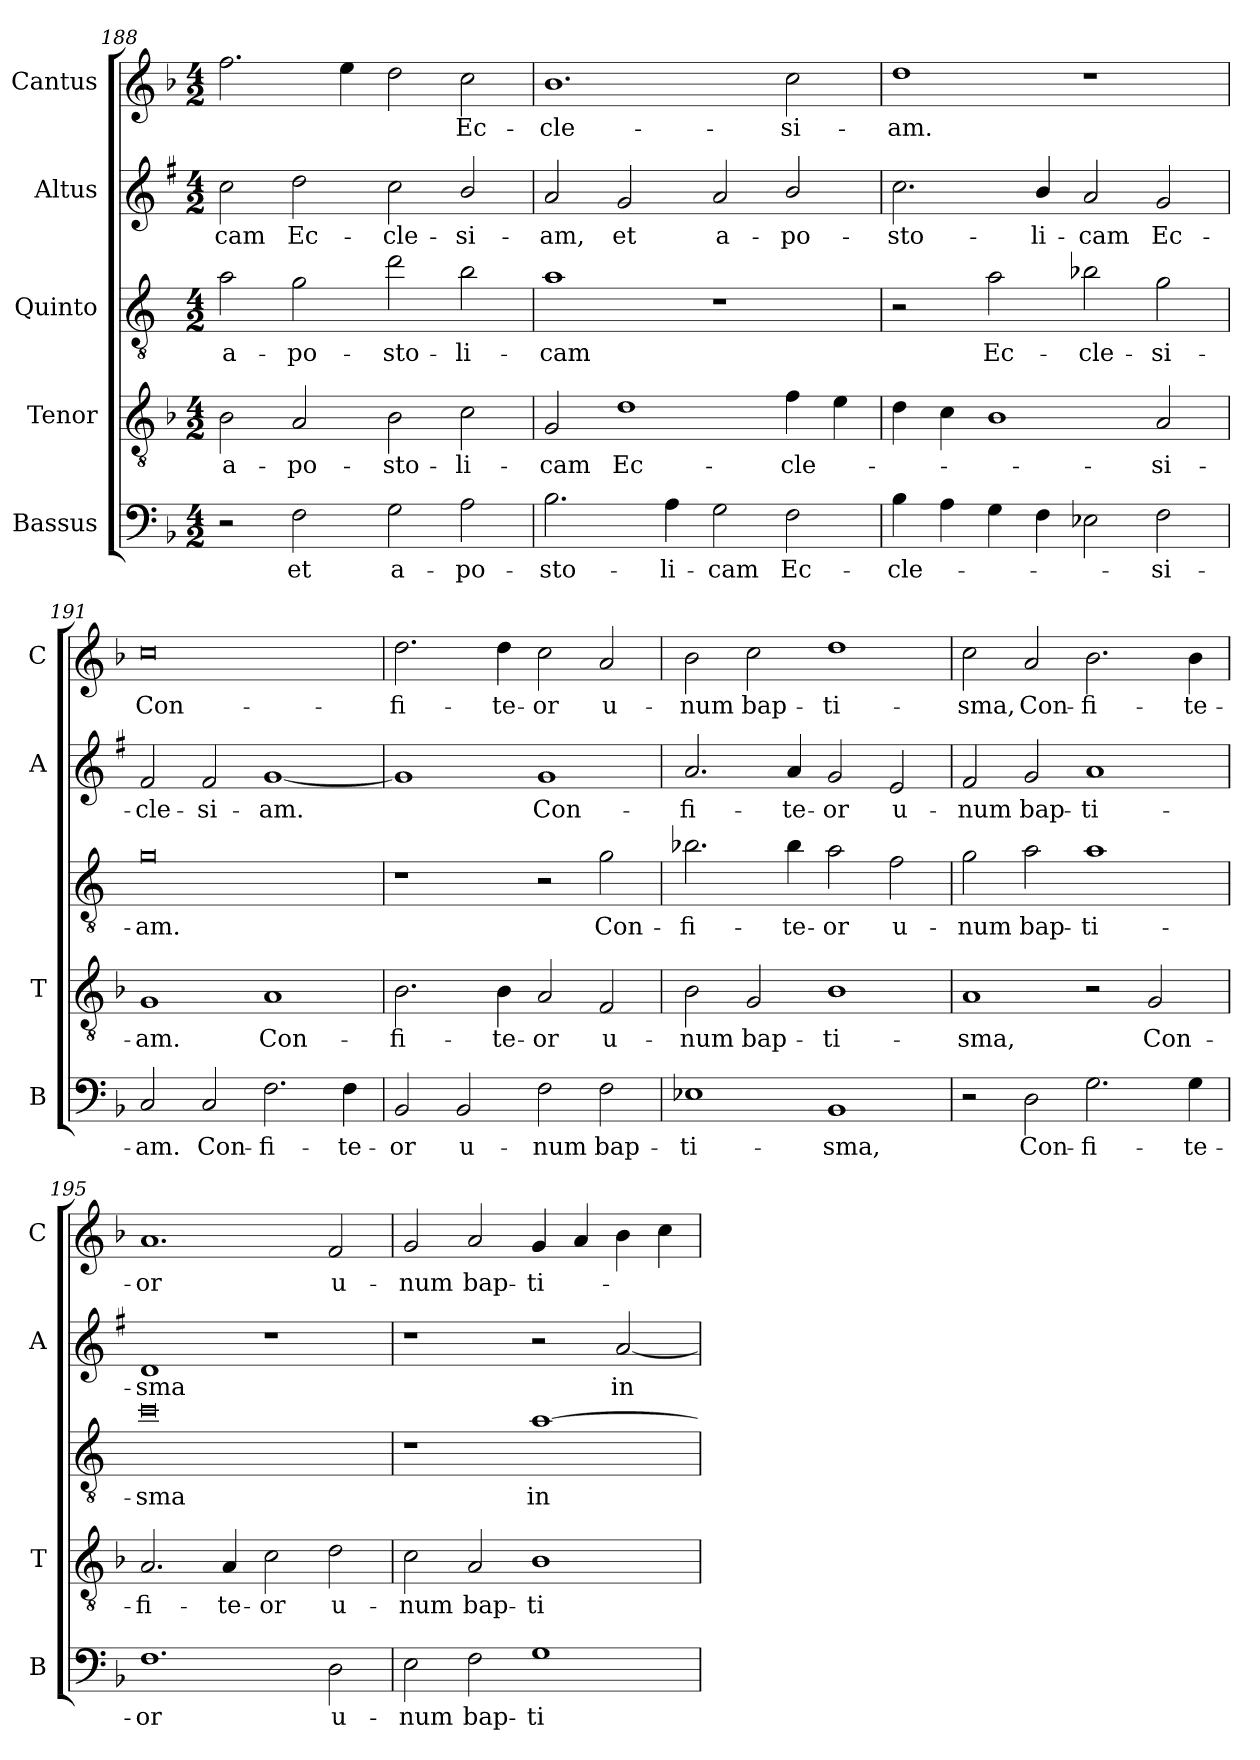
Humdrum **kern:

**kern	**text	**kern	**text	**kern	**text	**kern	**text	**kern	**text
*part5	*part5	*part4	*part4	*part3	*part3	*part2	*part2	*part1	*part1
*staff5	*staff5	*staff4	*staff4	*staff3	*staff3	*staff2	*staff2	*staff1	*staff1
*I"Bassus	*	*I"Tenor	*	*I"Quinto	*	*I"Altus	*	*I"Cantus	*
*I'B	*	*I'T	*	*	*	*I'A	*	*I'C	*
*clefF4	*	*clefGv2	*	*clefGv2	*	*clefG2	*	*clefG2	*
*	*	*	*	*ITrd4c7	*	*ITrd1c2	*	*	*
*k[b-]	*	*k[b-]	*	*k[b-]	*	*k[b-]	*	*k[b-]	*
*F:	*	*F:	*	*F:	*	*F:	*	*F:	*
*M4/2	*	*M4/2	*	*M4/2	*	*M4/2	*	*M4/2	*
=188	=188	=188	=188	=188	=188	=188	=188	=188	=188
!	!	!	!LO:LY:b	!	!LO:LY:b	!	!LO:LY:b	!	!
2r	.	2B-\	a-	2d\	a-	2b-\	-cam	2.ff\	.
!	!LO:LY:b	!	!LO:LY:b	!	!LO:LY:b	!	!LO:LY:b	!	!
2F\	et	2A/	-po-	2c\	-po-	2cc\	Ec-	.	.
.	.	.	.	.	.	.	.	4ee\	.
!	!LO:LY:b	!	!LO:LY:b	!	!LO:LY:b	!	!LO:LY:b	!	!
2G\	a-	2B-\	-sto-	2g\	-sto-	2b-\	-cle-	2dd\	.
!	!LO:LY:b	!	!LO:LY:b	!	!LO:LY:b	!	!LO:LY:b	!	!LO:LY:b
2A\	-po-	2c\	-li-	2e\	-li-	2a/	-si-	2cc\	Ec-
=189	=189	=189	=189	=189	=189	=189	=189	=189	=189
!	!LO:LY:b	!	!LO:LY:b	!	!LO:LY:b	!	!LO:LY:b	!	!LO:LY:b
2.B-\	-sto-	2G/	-cam	1d	-cam	2g/	-am,	1.b-	-cle-
!	!	!	!LO:LY:b	!	!	!	!LO:LY:b	!	!
.	.	1d	Ec-	.	.	2f/	et	.	.
!	!LO:LY:b	!	!	!	!	!	!	!	!
4A\	-li-	.	.	.	.	.	.	.	.
!	!LO:LY:b	!	!	!	!	!	!LO:LY:b	!	!
2G\	-cam	.	.	1r	.	2g/	a-	.	.
!	!LO:LY:b	!	!LO:LY:b	!	!	!	!LO:LY:b	!	!LO:LY:b
2F\	Ec-	4f\	-cle-	.	.	2a/	-po-	2cc\	-si-
.	.	4e\	.	.	.	.	.	.	.
=190	=190	=190	=190	=190	=190	=190	=190	=190	=190
!	!LO:LY:b	!	!	!	!	!	!LO:LY:b	!	!LO:LY:b
4B-\	-cle-	4d\	.	2r	.	2.b-\	-sto-	1dd	-am.
4A\	.	4c\	.	.	.	.	.	.	.
!	!	!	!	!	!LO:LY:b	!	!	!	!
4G\	.	1B-	.	2d\	Ec-	.	.	.	.
!	!	!	!	!	!	!	!LO:LY:b	!	!
4F\	.	.	.	.	.	4a/	-li-	.	.
!	!	!	!	!	!LO:LY:b	!	!LO:LY:b	!	!
2E-X\	.	.	.	2e-X\	-cle-	2g/	-cam	1r	.
!	!LO:LY:b	!	!LO:LY:b	!	!LO:LY:b	!	!LO:LY:b	!	!
2F\	-si-	2A/	-si-	2c\	-si-	2f/	Ec-	.	.
=191	=191	=191	=191	=191	=191	=191	=191	=191	=191
!	!LO:LY:b	!	!LO:LY:b	!	!LO:LY:b	!	!LO:LY:b	!	!LO:LY:b
2C/	-am.	1G	-am.	0c	-am.	2e/	-cle-	0cc	Con-
!	!LO:LY:b	!	!	!	!	!	!LO:LY:b	!	!
2C/	Con-	.	.	.	.	2e/	-si-	.	.
!	!LO:LY:b	!	!LO:LY:b	!	!	!	!LO:LY:b	!	!
2.F\	-fi-	1A	Con-	.	.	[1f	-am.	.	.
!	!LO:LY:b	!	!	!	!	!	!	!	!
4F\	-te-	.	.	.	.	.	.	.	.
!!LO:LB:g=z
=192	=192	=192	=192	=192	=192	=192	=192	=192	=192
!	!LO:LY:b	!	!LO:LY:b	!	!	!	!	!	!LO:LY:b
2BB-/	-or	2.B-\	-fi-	1r	.	1f]	.	2.dd\	-fi-
!	!LO:LY:b	!	!	!	!	!	!	!	!
2BB-/	u-	.	.	.	.	.	.	.	.
!	!	!	!LO:LY:b	!	!	!	!	!	!LO:LY:b
.	.	4B-\	-te-	.	.	.	.	4dd\	-te-
!	!LO:LY:b	!	!LO:LY:b	!	!	!	!LO:LY:b	!	!LO:LY:b
2F\	-num	2A/	-or	2r	.	1f	Con-	2cc\	-or
!	!LO:LY:b	!	!LO:LY:b	!	!LO:LY:b	!	!	!	!LO:LY:b
2F\	bap-	2F/	u-	2c\	Con-	.	.	2a/	u-
=193	=193	=193	=193	=193	=193	=193	=193	=193	=193
!	!LO:LY:b	!	!LO:LY:b	!	!LO:LY:b	!	!LO:LY:b	!	!LO:LY:b
1E-X	-ti-	2B-\	-num	2.e-X\	-fi-	2.g/	-fi-	2b-\	-num
!	!	!	!LO:LY:b	!	!	!	!	!	!LO:LY:b
.	.	2G/	bap-	.	.	.	.	2cc\	bap-
!	!	!	!	!	!LO:LY:b	!	!LO:LY:b	!	!
.	.	.	.	4e-\	-te-	4g/	-te-	.	.
!	!LO:LY:b	!	!LO:LY:b	!	!LO:LY:b	!	!LO:LY:b	!	!LO:LY:b
1BB-	-sma,	1B-	-ti-	2d\	-or	2f/	-or	1dd	-ti-
!	!	!	!	!	!LO:LY:b	!	!LO:LY:b	!	!
.	.	.	.	2B-\	u-	2d/	u-	.	.
=194	=194	=194	=194	=194	=194	=194	=194	=194	=194
!	!	!	!LO:LY:b	!	!LO:LY:b	!	!LO:LY:b	!	!LO:LY:b
2r	.	1A	-sma,	2c\	-num	2e/	-num	2cc\	-sma,
!	!LO:LY:b	!	!	!	!LO:LY:b	!	!LO:LY:b	!	!LO:LY:b
2D\	Con-	.	.	2d\	bap-	2f/	bap-	2a/	Con-
!	!LO:LY:b	!	!	!	!LO:LY:b	!	!LO:LY:b	!	!LO:LY:b
2.G\	-fi-	2r	.	1d	-ti-	1g	-ti-	2.b-\	-fi-
!	!	!	!LO:LY:b	!	!	!	!	!	!
.	.	2G/	Con-	.	.	.	.	.	.
!	!LO:LY:b	!	!	!	!	!	!	!	!LO:LY:b
4G\	-te-	.	.	.	.	.	.	4b-\	-te-
=195	=195	=195	=195	=195	=195	=195	=195	=195	=195
!	!LO:LY:b	!	!LO:LY:b	!	!LO:LY:b	!	!LO:LY:b	!	!LO:LY:b
1.F	-or	2.A/	-fi-	0f	-sma	1c	-sma	1.a	-or
!	!	!	!LO:LY:b	!	!	!	!	!	!
.	.	4A/	-te-	.	.	.	.	.	.
!	!	!	!LO:LY:b	!	!	!	!	!	!
.	.	2c\	-or	.	.	1r	.	.	.
!	!LO:LY:b	!	!LO:LY:b	!	!	!	!	!	!LO:LY:b
2D\	u-	2d\	u-	.	.	.	.	2f/	u-
=196	=196	=196	=196	=196	=196	=196	=196	=196	=196
!	!LO:LY:b	!	!LO:LY:b	!	!	!	!	!	!LO:LY:b
2E\	-num	2c\	-num	1r	.	1r	.	2g/	-num
!	!LO:LY:b	!	!LO:LY:b	!	!	!	!	!	!LO:LY:b
2F\	bap-	2A/	bap-	.	.	.	.	2a/	bap-
!	!LO:LY:b	!	!LO:LY:b	!	!LO:LY:b	!	!	!	!LO:LY:b
1G	-ti-	1B-	-ti-	[1d	in	2r	.	4g/	-ti-
.	.	.	.	.	.	.	.	4a/	.
!	!	!	!	!	!	!	!LO:LY:b	!	!
.	.	.	.	.	.	[2g/	in	4b-\	.
.	.	.	.	.	.	.	.	4cc\	.
=	=	=	=	=	=	=	=	=	=
*-	*-	*-	*-	*-	*-	*-	*-	*-	*-
